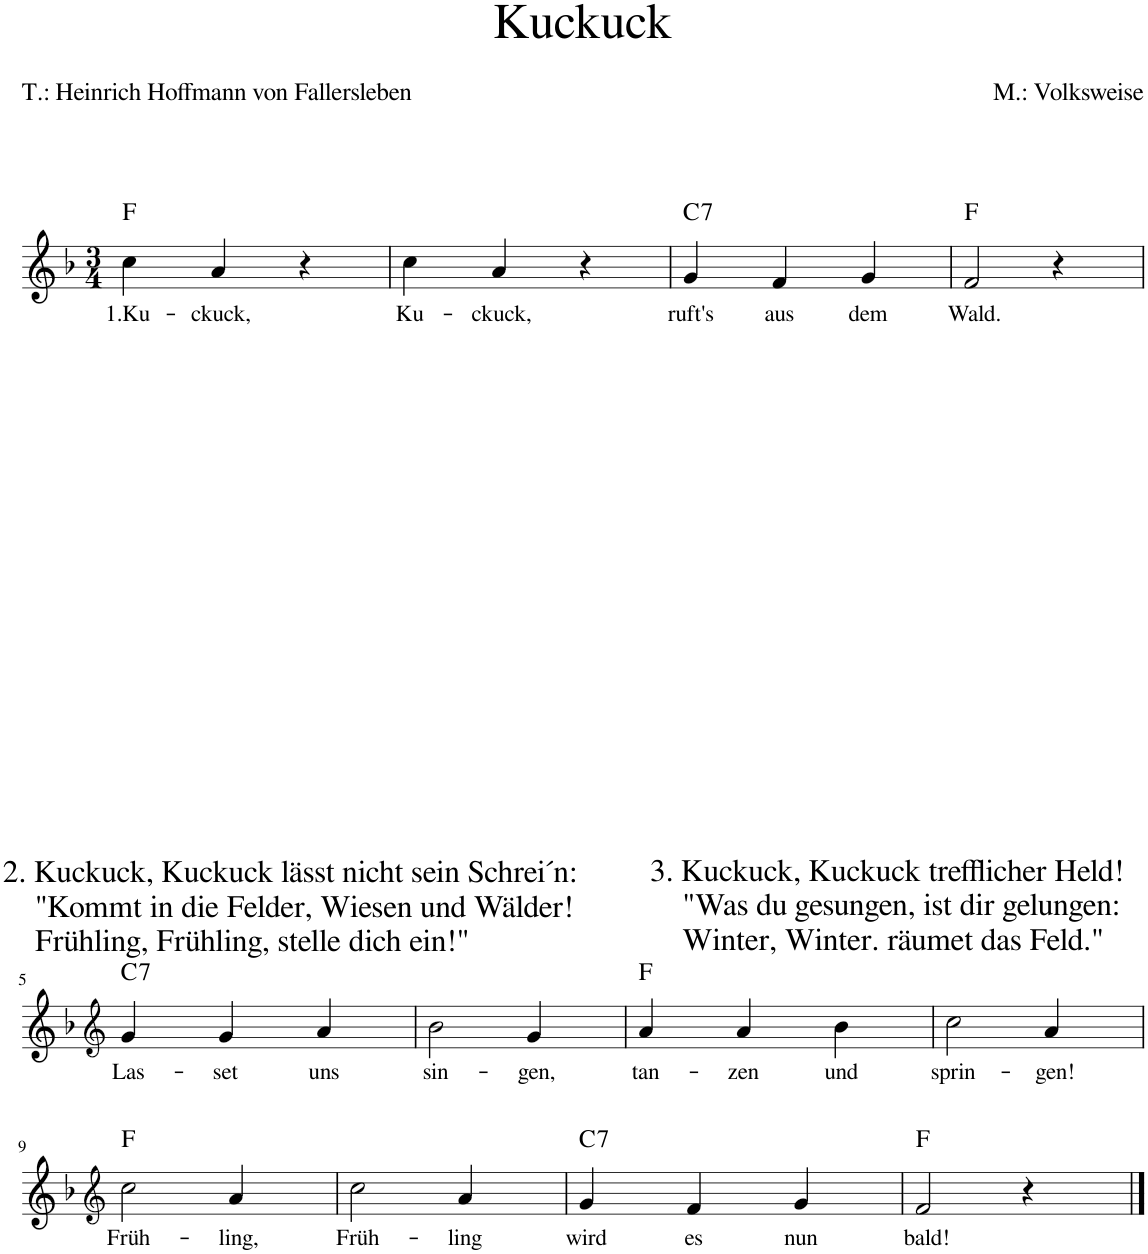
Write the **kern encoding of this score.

**kern	**text	**harte
*part1	*part1	*part1
*staff1	*staff1	*
*I"unbenannt1	*	*
*clefG2	*	*
*k[b-]	*	*
*M3/4	*	*
=1	=1	=1
!LO:TX:b:t=2. Kuckuck, Kuckuck lässt nicht sein Schrei´n&colon;	!	!
!LO:TX:b:t="Kommt in die Felder, Wiesen und Wälder!	!	!
!LO:TX:b:t=Frühling, Frühling, stelle dich ein!"	!	!
!LO:TX:b:t=3. Kuckuck, Kuckuck trefflicher Held!	!	!
!LO:TX:b:t="Was du gesungen, ist dir gelungen&colon;	!	!
!LO:TX:b:t=Winter, Winter. räumet das Feld."	!	!
!	!LO:LY:b	!
4cc\	1.Ku-	F:maj
!	!LO:LY:b	!
4a/	ckuck,	.
4r	.	.
=2	=2	=2
!	!LO:LY:b	!
4cc\	Ku-	.
!	!LO:LY:b	!
4a/	ckuck,	.
4r	.	.
=3	=3	=3
!	!LO:LY:b	!LO:H:kt=7
4g/	ruft's	C:7
!	!LO:LY:b	!
4f/	aus	.
!	!LO:LY:b	!
4g/	dem	.
=4	=4	=4
!	!LO:LY:b	!
2f/	Wald.	F:maj
4r	.	.
!!LO:LB:g=z
=5	=5	=5
*clefG2	*	*
!	!LO:LY:b	!LO:H:kt=7
4g/	Las-	C:7
!	!LO:LY:b	!
4g/	set	.
!	!LO:LY:b	!
4a/	uns	.
=6	=6	=6
!	!LO:LY:b	!
2b-\	sin-	.
!	!LO:LY:b	!
4g/	gen,	.
=7	=7	=7
!	!LO:LY:b	!
4a/	tan-	F:maj
!	!LO:LY:b	!
4a/	zen	.
!	!LO:LY:b	!
4b-\	und	.
=8	=8	=8
!	!LO:LY:b	!
2cc\	sprin-	.
!	!LO:LY:b	!
4a/	gen!	.
!!LO:LB:g=z
=9	=9	=9
*clefG2	*	*
!	!LO:LY:b	!
2cc\	Früh-	F:maj
!	!LO:LY:b	!
4a/	ling,	.
=10	=10	=10
!	!LO:LY:b	!
2cc\	Früh-	.
!	!LO:LY:b	!
4a/	ling	.
=11	=11	=11
!	!LO:LY:b	!LO:H:kt=7
4g/	wird	C:7
!	!LO:LY:b	!
4f/	es	.
!	!LO:LY:b	!
4g/	nun	.
=12	=12	=12
!	!LO:LY:b	!
2f/	bald!	F:maj
4r	.	.
==	==	==
*-	*-	*-
